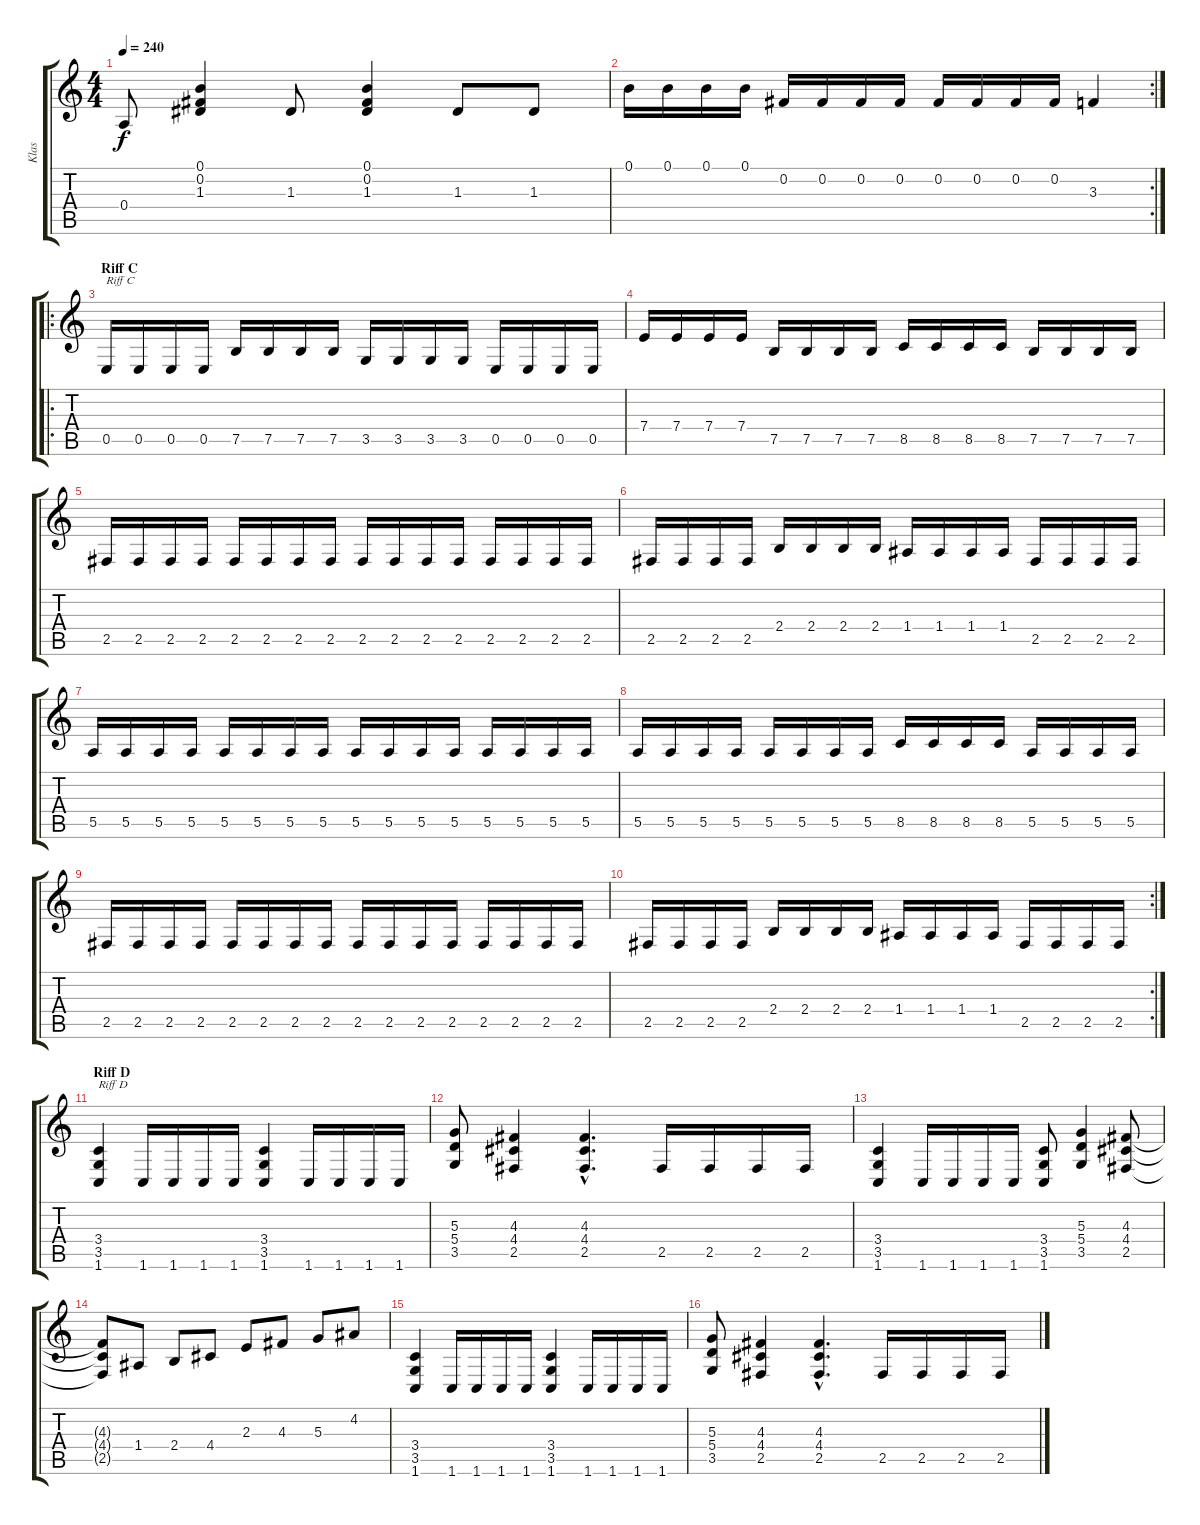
\track ("Klas" "Klas") {instrument distortionguitar}
\staff {score tabs}
\tuning (B3 Gb3 D3 A2 E2 B1) {hide}
\ts (4 4)
\tempo 240
\clef g2
\ks c
0.4.8{dy f} (0.1 0.2 1.3).4 1.3.8 (0.1 0.2 1.3).4 1.3.8 1.3.8 |
\rc 2
0.1.16 0.1.16 0.1.16 0.1.16 0.2.16 0.2.16 0.2.16 0.2.16 0.2.16 0.2.16 0.2.16 0.2.16 3.3.4 |
\ro
\section ("" "Riff C")
0.5.16{txt "Riff C"} 0.5.16 0.5.16 0.5.16 7.5.16 7.5.16 7.5.16 7.5.16 3.5.16 3.5.16 3.5.16 3.5.16 0.5.16 0.5.16 0.5.16 0.5.16 |
7.4.16 7.4.16 7.4.16 7.4.16 7.5.16 7.5.16 7.5.16 7.5.16 8.5.16 8.5.16 8.5.16 8.5.16 7.5.16 7.5.16 7.5.16 7.5.16 |
2.5.16 2.5.16 2.5.16 2.5.16 2.5.16 2.5.16 2.5.16 2.5.16 2.5.16 2.5.16 2.5.16 2.5.16 2.5.16 2.5.16 2.5.16 2.5.16 |
2.5.16 2.5.16 2.5.16 2.5.16 2.4.16 2.4.16 2.4.16 2.4.16 1.4.16 1.4.16 1.4.16 1.4.16 2.5.16 2.5.16 2.5.16 2.5.16 |
5.5.16 5.5.16 5.5.16 5.5.16 5.5.16 5.5.16 5.5.16 5.5.16 5.5.16 5.5.16 5.5.16 5.5.16 5.5.16 5.5.16 5.5.16 5.5.16 |
5.5.16 5.5.16 5.5.16 5.5.16 5.5.16 5.5.16 5.5.16 5.5.16 8.5.16 8.5.16 8.5.16 8.5.16 5.5.16 5.5.16 5.5.16 5.5.16 |
2.5.16 2.5.16 2.5.16 2.5.16 2.5.16 2.5.16 2.5.16 2.5.16 2.5.16 2.5.16 2.5.16 2.5.16 2.5.16 2.5.16 2.5.16 2.5.16 |
\rc 2
2.5.16 2.5.16 2.5.16 2.5.16 2.4.16 2.4.16 2.4.16 2.4.16 1.4.16 1.4.16 1.4.16 1.4.16 2.5.16 2.5.16 2.5.16 2.5.16 |
\section ("" "Riff D")
(3.4 3.5 1.6).4{txt "Riff D"} 1.6.16 1.6.16 1.6.16 1.6.16 (3.4 3.5 1.6).4 1.6.16 1.6.16 1.6.16 1.6.16 |
(5.3 5.4 3.5).8 (4.3 4.4 2.5).4 (4.3{hac} 4.4{hac} 2.5{hac}).4{d} 2.5.16 2.5.16 2.5.16 2.5.16 |
(3.4 3.5 1.6).4 1.6.16 1.6.16 1.6.16 1.6.16 (3.4 3.5 1.6).8 (5.3 5.4 3.5).4 (4.3 4.4 2.5).8 |
(4.3{t} 4.4{t} 2.5{t}).8 1.4.8 2.4.8 4.4.8 2.3.8 4.3.8 5.3.8 4.2.8 |
(3.4 3.5 1.6).4 1.6.16 1.6.16 1.6.16 1.6.16 (3.4 3.5 1.6).4 1.6.16 1.6.16 1.6.16 1.6.16 |
(5.3 5.4 3.5).8 (4.3 4.4 2.5).4 (4.3{hac} 4.4{hac} 2.5{hac}).4{d} 2.5.16 2.5.16 2.5.16 2.5.16
